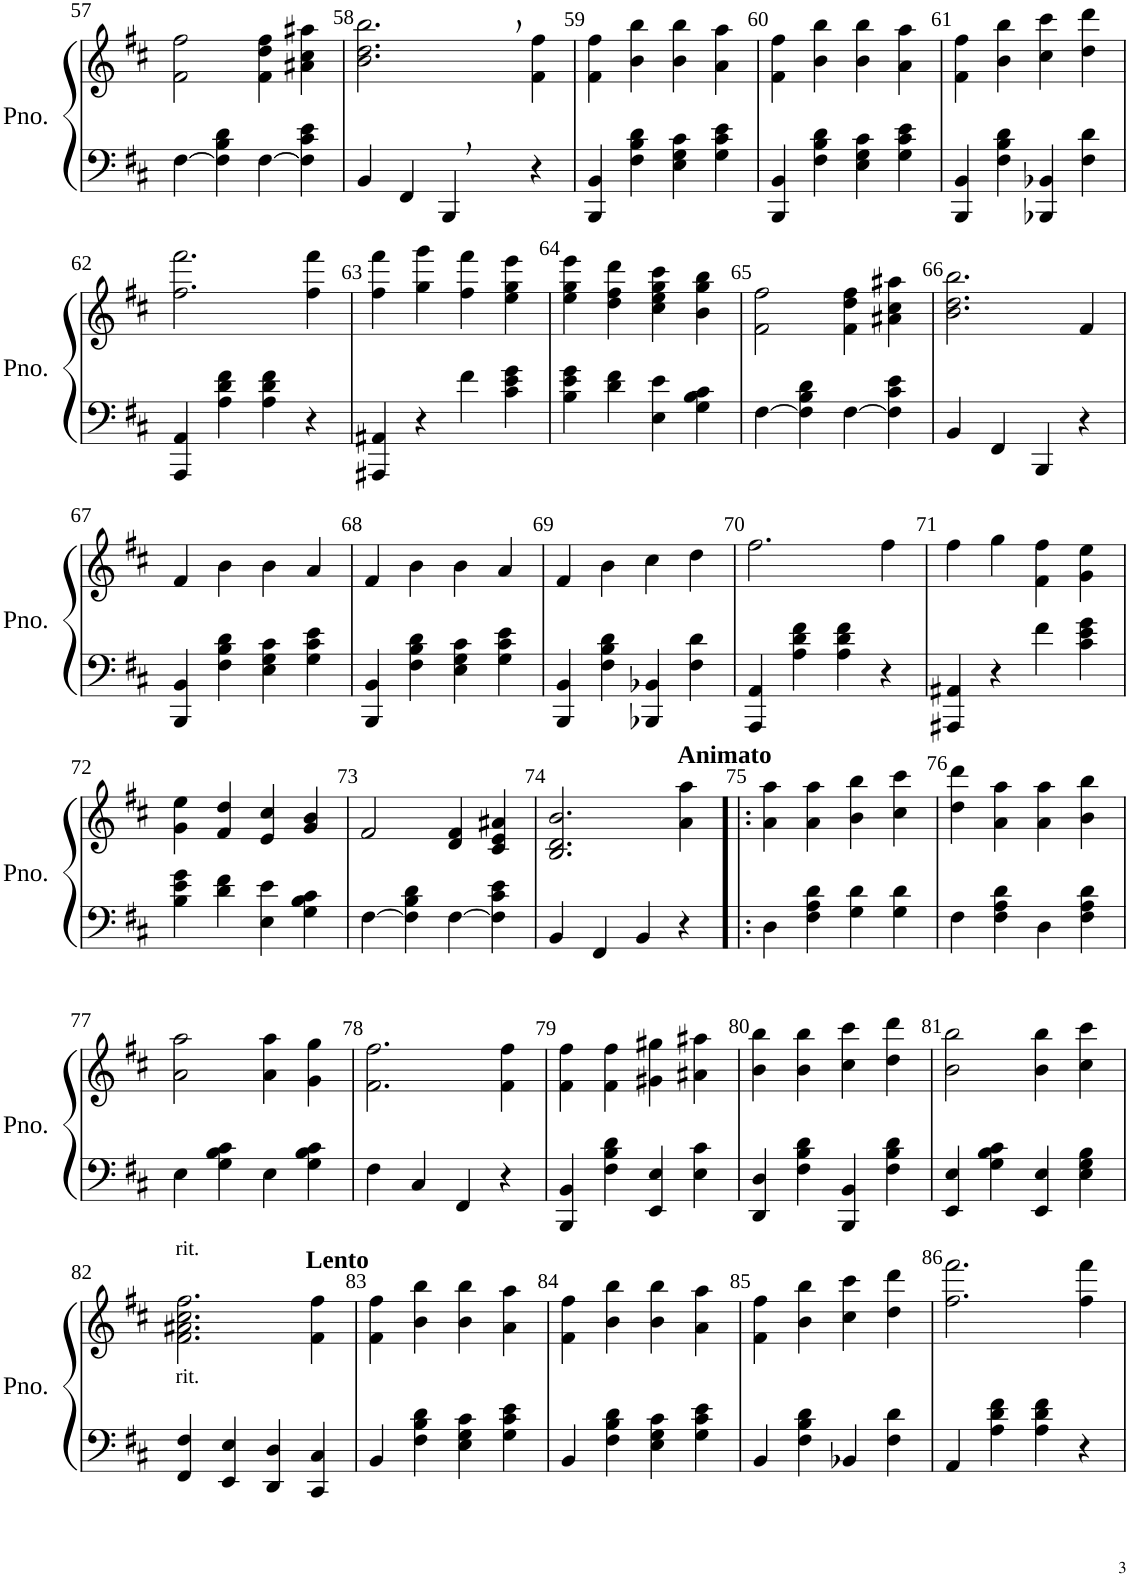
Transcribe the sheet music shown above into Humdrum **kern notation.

**kern	**kern
*part1	*part1
*staff2	*staff1
*I"Piano	*
*I'Pno.	*
!!LO:PB:g=z
*clefF4	*clefG2
*k[f#c#]	*k[f#c#]
*M4/4	*M4/4
=57	=57
[4F#\	2f#\ 2ff#\
4F#\] 4B\ 4d\	.
[4F#\	4f#\ 4dd\ 4ff#\
4F#\] 4c#\ 4e\	4a#X\ 4cc#\ 4aa#X\
=58	=58
4BB/	2.b\, 2.dd\, 2.bb\,
4FF#/	.
4BBB,/	.
4r	4f#\ 4ff#\
=59	=59
4BBB/ 4BB/	4f#\ 4ff#\
4F#\ 4B\ 4d\	4b\ 4bb\
4E\ 4G\ 4c#\	4b\ 4bb\
4G\ 4c#\ 4e\	4a\ 4aa\
=60	=60
4BBB/ 4BB/	4f#\ 4ff#\
4F#\ 4B\ 4d\	4b\ 4bb\
4E\ 4G\ 4c#\	4b\ 4bb\
4G\ 4c#\ 4e\	4a\ 4aa\
=61	=61
4BBB/ 4BB/	4f#\ 4ff#\
4F#\ 4B\ 4d\	4b\ 4bb\
4BBB-X/ 4BB-X/	4cc#\ 4ccc#\
4F#\ 4d\	4dd\ 4ddd\
!!LO:LB:g=z
=62	=62
4AAA/ 4AA/	2.ff#\ 2.fff#\
4A\ 4d\ 4f#\	.
4A\ 4d\ 4f#\	.
4r	4ff#\ 4fff#\
=63	=63
4AAA#X/ 4AA#X/	4ff#\ 4fff#\
4r	4gg\ 4ggg\
4f#\	4ff#\ 4fff#\
4c#\ 4e\ 4g\	4ee\ 4gg\ 4eee\
=64	=64
4B\ 4e\ 4g\	4ee\ 4gg\ 4eee\
4d\ 4f#\	4dd\ 4ff#\ 4ddd\
4E\ 4e\	4cc#\ 4ee\ 4gg\ 4ccc#\
4G\ 4B\ 4c#\	4b\ 4gg\ 4bb\
=65	=65
[4F#\	2f#\ 2ff#\
4F#\] 4B\ 4d\	.
[4F#\	4f#\ 4dd\ 4ff#\
4F#\] 4c#\ 4e\	4a#X\ 4cc#\ 4aa#X\
=66	=66
4BB/	2.b\ 2.dd\ 2.bb\
4FF#/	.
4BBB/	.
4r	4f#/
!!LO:LB:g=z
=67	=67
4BBB/ 4BB/	4f#/
4F#\ 4B\ 4d\	4b\
4E\ 4G\ 4c#\	4b\
4G\ 4c#\ 4e\	4a/
=68	=68
4BBB/ 4BB/	4f#/
4F#\ 4B\ 4d\	4b\
4E\ 4G\ 4c#\	4b\
4G\ 4c#\ 4e\	4a/
=69	=69
4BBB/ 4BB/	4f#/
4F#\ 4B\ 4d\	4b\
4BBB-X/ 4BB-X/	4cc#\
4F#\ 4d\	4dd\
=70	=70
4AAA/ 4AA/	2.ff#\
4A\ 4d\ 4f#\	.
4A\ 4d\ 4f#\	.
4r	4ff#\
=71	=71
4AAA#X/ 4AA#X/	4ff#\
4r	4gg\
4f#\	4f#\ 4ff#\
4c#\ 4e\ 4g\	4g\ 4ee\
!!LO:LB:g=z
=72	=72
4B\ 4e\ 4g\	4g\ 4ee\
4d\ 4f#\	4f#/ 4dd/
4E\ 4e\	4e/ 4cc#/
4G\ 4B\ 4c#\	4g/ 4b/
=73	=73
[4F#\	2f#/
4F#\] 4B\ 4d\	.
[4F#\	4d/ 4f#/
4F#\] 4c#\ 4e\	4c#/ 4e/ 4a#X/
=74	=74
4BB/	2.B/ 2.d/ 2.b/
4FF#/	.
4BB/	.
!	!LO:TX:a:B:t=Animato
4r	4a\ 4aa\
=75!|:	=75!|:
4D\	4a\ 4aa\
4F#\ 4A\ 4d\	4a\ 4aa\
4G\ 4d\	4b\ 4bb\
4G\ 4d\	4cc#\ 4ccc#\
=76	=76
4F#\	4dd\ 4ddd\
4F#\ 4A\ 4d\	4a\ 4aa\
4D\	4a\ 4aa\
4F#\ 4A\ 4d\	4b\ 4bb\
!!LO:LB:g=z
=77	=77
4E\	2a\ 2aa\
4G\ 4B\ 4c#\	.
4E\	4a\ 4aa\
4G\ 4B\ 4c#\	4g\ 4gg\
=78	=78
4F#\	2.f#\ 2.ff#\
4C#/	.
4FF#/	.
4r	4f#\ 4ff#\
=79	=79
4BBB/ 4BB/	4f#\ 4ff#\
4F#\ 4B\ 4d\	4f#\ 4ff#\
4EE/ 4E/	4g#X\ 4gg#X\
4E\ 4c#\	4a#X\ 4aa#X\
=80	=80
4DD/ 4D/	4b\ 4bb\
4F#\ 4B\ 4d\	4b\ 4bb\
4BBB/ 4BB/	4cc#\ 4ccc#\
4F#\ 4B\ 4d\	4dd\ 4ddd\
=81	=81
4EE/ 4E/	2b\ 2bb\
4G\ 4B\ 4c#\	.
4EE/ 4E/	4b\ 4bb\
4E\ 4G\ 4B\	4cc#\ 4ccc#\
!!LO:LB:g=z
=82	=82
!	!LO:TX:a:t=rit.
!LO:TX:a:t=rit.	!
4FF#/ 4F#/	2.f#\ 2.a#X\ 2.cc#\ 2.ff#\
4EE/ 4E/	.
4DD/ 4D/	.
!	!LO:TX:a:B:t=Lento
4CC#/ 4C#/	4f#\ 4ff#\
=83	=83
4BB/	4f#\ 4ff#\
4F#\ 4B\ 4d\	4b\ 4bb\
4E\ 4G\ 4c#\	4b\ 4bb\
4G\ 4c#\ 4e\	4a\ 4aa\
=84	=84
4BB/	4f#\ 4ff#\
4F#\ 4B\ 4d\	4b\ 4bb\
4E\ 4G\ 4c#\	4b\ 4bb\
4G\ 4c#\ 4e\	4a\ 4aa\
=85	=85
4BB/	4f#\ 4ff#\
4F#\ 4B\ 4d\	4b\ 4bb\
4BB-X/	4cc#\ 4ccc#\
4F#\ 4d\	4dd\ 4ddd\
=86	=86
4AA/	2.ff#\ 2.fff#\
4A\ 4d\ 4f#\	.
4A\ 4d\ 4f#\	.
4r	4ff#\ 4fff#\
=	=
*-	*-
